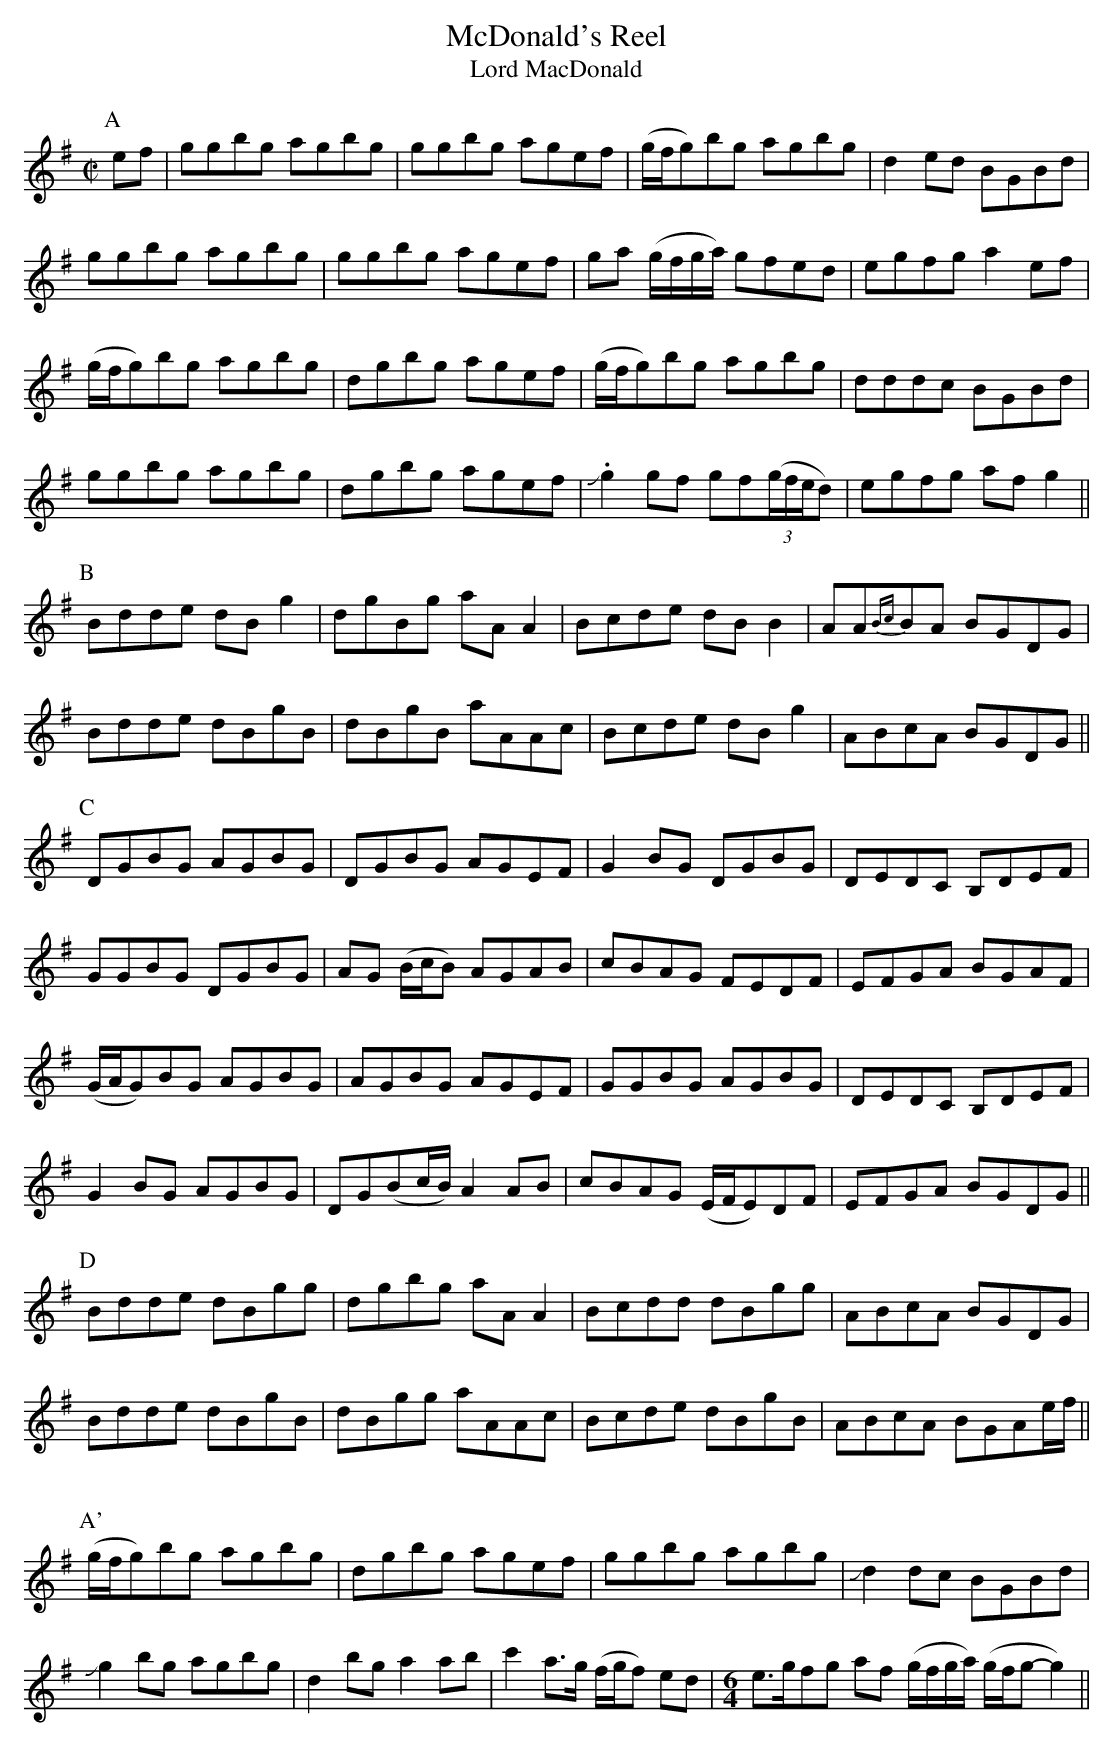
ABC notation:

X:1
T:McDonald's Reel
T:Lord MacDonald
M:C|
L:1/8
K:G
P:A
ef|ggbg agbg|ggbg agef|(g/f/g)bg agbg|d2ed BGBd|
ggbg agbg|ggbg agef|ga (g/f/g/a/)  gfed|egfg a2ef|
(g/f/g)bg agbg|dgbg agef|(g/f/g)bg agbg|dddc BGBd|
ggbg agbg|dgbg agef|J.g2 gf gf((3g/f/e/d)|egfg af g2||
P:B
Bdde dBg2|dgBg aAA2|Bcde dBB2|AA{Bc}BA BGDG|
Bdde dBgB|dBgB aAAc|Bcde dB g2|ABcA BGDG||
P:C
DGBG AGBG|DGBG AGEF|G2 BG DGBG|DEDC B,DEF|
GGBG DGBG|AG (B/c/B) AGAB|cBAG FEDF  |EFGA BGAF|
(G/A/G)BG AGBG|AGBG AGEF|GGBG AGBG|DEDC B,DEF|
G2 BG AGBG|DG(Bc/B/) A2AB|cBAG (E/F/E)DF |EFGA BGDG||
P:D
Bdde dBgg |dgbg aAA2| Bcdd dBgg |ABcA BGDG |
Bdde dBgB |dBgg aAAc |Bcde dBgB |ABcA BGAe/f/||
P:A'
(g/f/g)bg agbg|dgbg agef|ggbg agbg|Jd2 dc BGBd|
Jg2bg agbg|d2bg a2ab|c'2a>g (f/g/f) ed|[M:6/4]e>gfg af (g/f/g/a/) (g/f/g-g2)||
